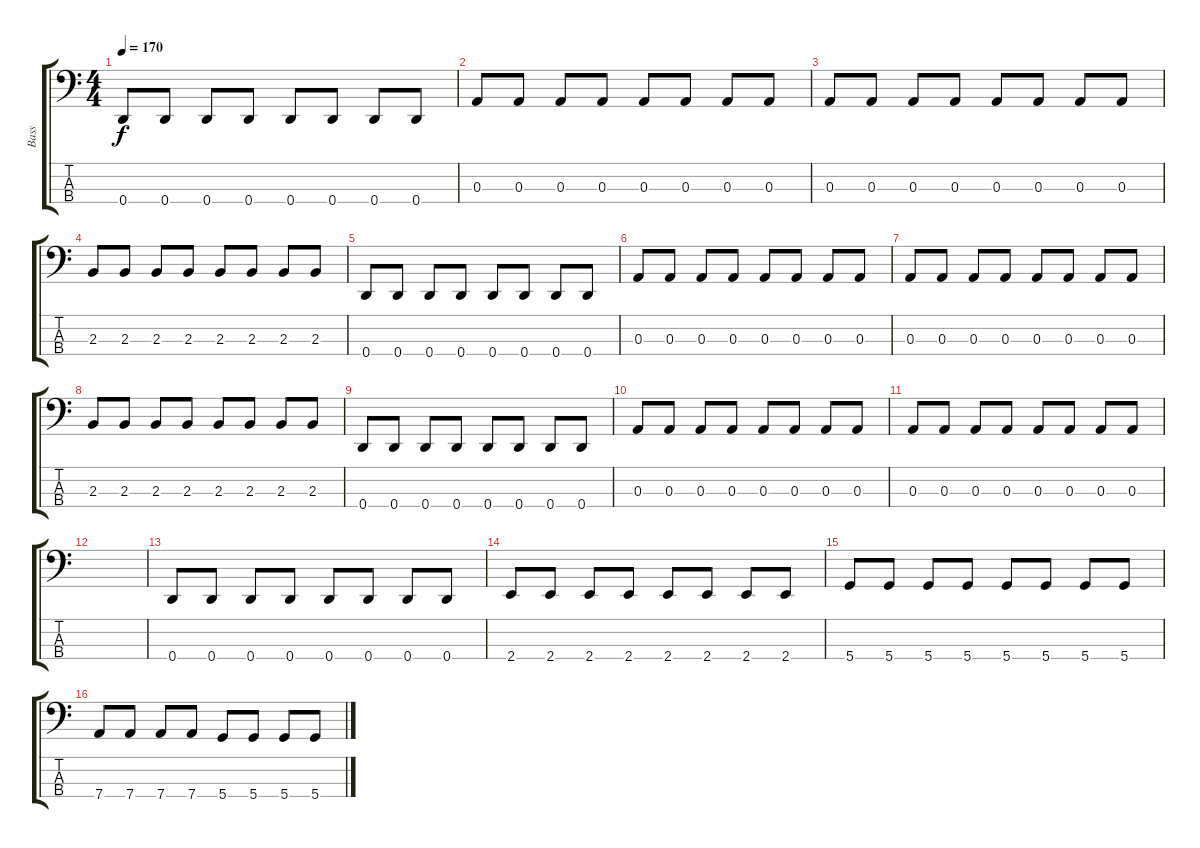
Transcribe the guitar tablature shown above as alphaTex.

\track ("Bass" "Bass") {instrument electricbasspick}
\staff {score tabs}
\tuning (G2 D2 A1 D1) {hide}
\ts (4 4)
\tempo 170
\clef f4
\ks c
0.4.8{dy f} 0.4.8 0.4.8 0.4.8 0.4.8 0.4.8 0.4.8 0.4.8 |
0.3.8 0.3.8 0.3.8 0.3.8 0.3.8 0.3.8 0.3.8 0.3.8 |
0.3.8 0.3.8 0.3.8 0.3.8 0.3.8 0.3.8 0.3.8 0.3.8 |
2.3.8 2.3.8 2.3.8 2.3.8 2.3.8 2.3.8 2.3.8 2.3.8 |
0.4.8 0.4.8 0.4.8 0.4.8 0.4.8 0.4.8 0.4.8 0.4.8 |
0.3.8 0.3.8 0.3.8 0.3.8 0.3.8 0.3.8 0.3.8 0.3.8 |
0.3.8 0.3.8 0.3.8 0.3.8 0.3.8 0.3.8 0.3.8 0.3.8 |
2.3.8 2.3.8 2.3.8 2.3.8 2.3.8 2.3.8 2.3.8 2.3.8 |
0.4.8 0.4.8 0.4.8 0.4.8 0.4.8 0.4.8 0.4.8 0.4.8 |
0.3.8 0.3.8 0.3.8 0.3.8 0.3.8 0.3.8 0.3.8 0.3.8 |
0.3.8 0.3.8 0.3.8 0.3.8 0.3.8 0.3.8 0.3.8 0.3.8 |
|
0.4.8 0.4.8 0.4.8 0.4.8 0.4.8 0.4.8 0.4.8 0.4.8 |
2.4.8 2.4.8 2.4.8 2.4.8 2.4.8 2.4.8 2.4.8 2.4.8 |
5.4.8 5.4.8 5.4.8 5.4.8 5.4.8 5.4.8 5.4.8 5.4.8 |
7.4.8 7.4.8 7.4.8 7.4.8 5.4.8 5.4.8 5.4.8 5.4.8
